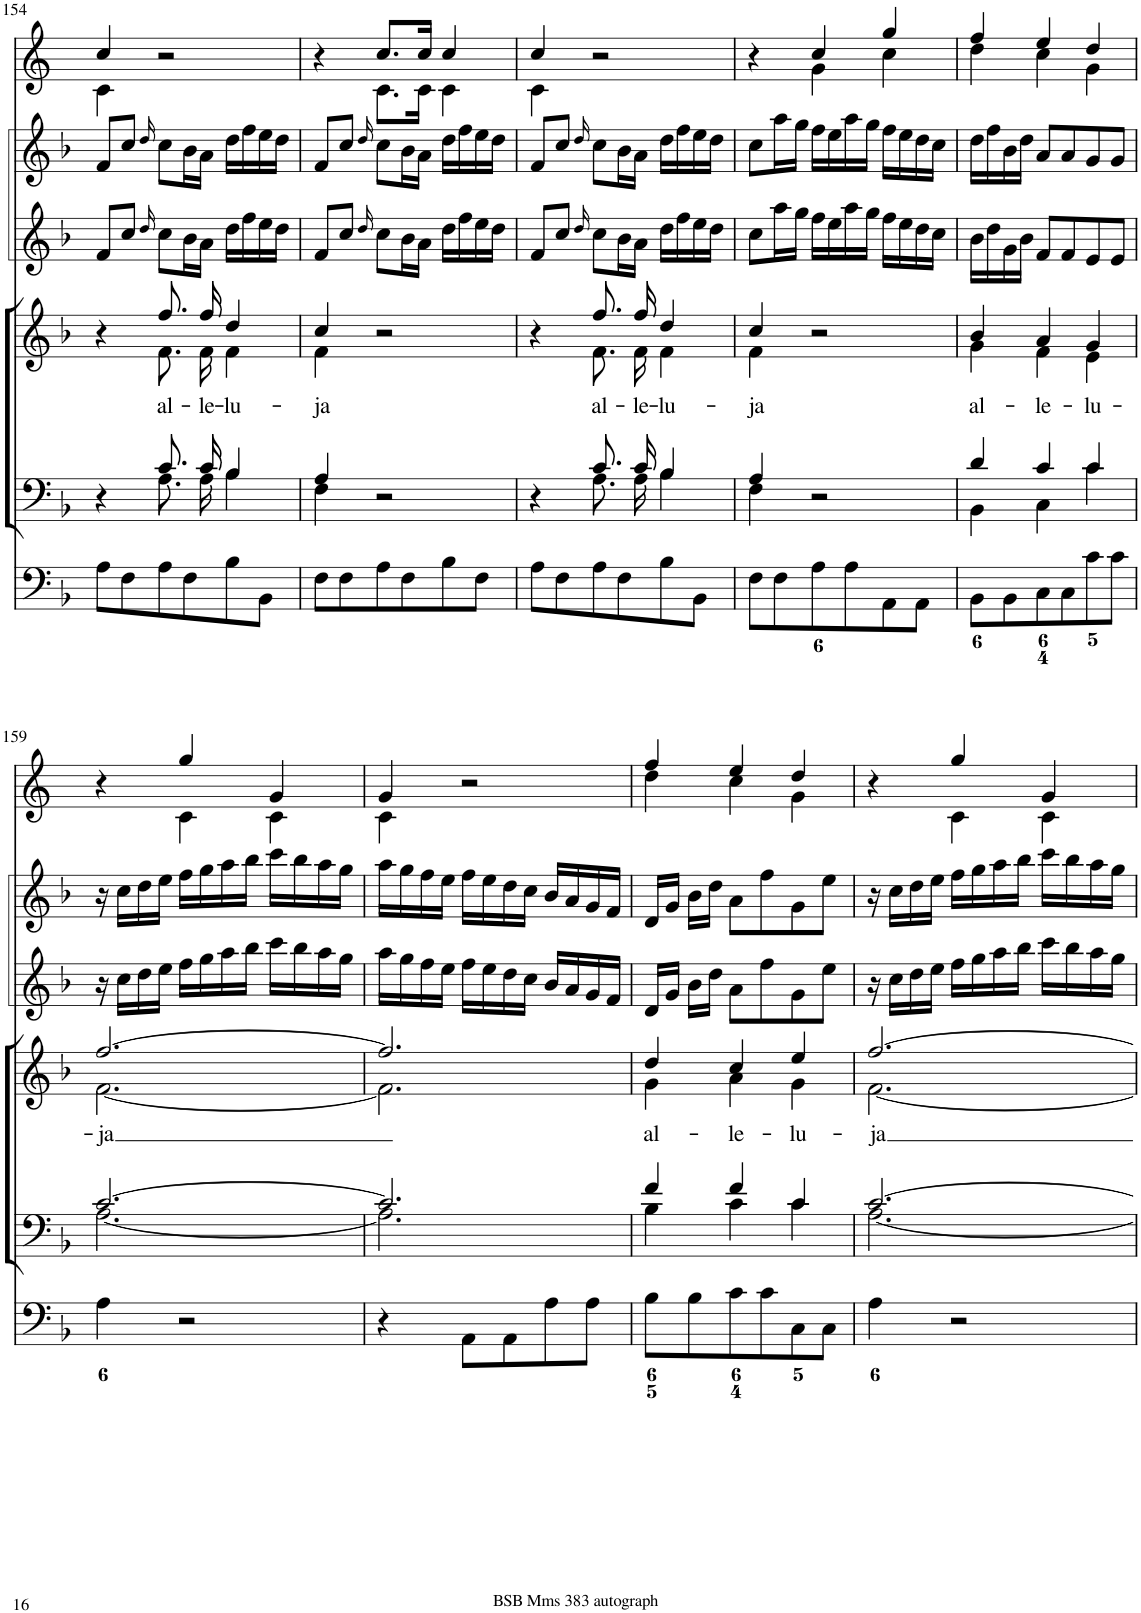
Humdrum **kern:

**kern	**kern	**kern	**text	**kern	**kern	**kern
*part6	*part5	*part4	*part4	*part3	*part2	*part1
*staff6	*staff5	*staff4	*staff4	*staff3	*staff2	*staff1
*I"Organ	*I"Voice	*I"Voice	*	*I"Violin	*I"Violini	*I"Corni in F
*	*	*	*	*I'Vln	*I'Vln	*
!!LO:PB:g=z
*clefF4	*clefF4	*clefG2	*	*clefG2	*clefG2	*clefG2
*	*	*	*	*	*	*Trd4c7
*k[b-]	*k[b-]	*k[b-]	*	*k[b-]	*k[b-]	*k[]
*M3/4	*M3/4	*M3/4	*	*M3/4	*M3/4	*M3/4
=154	=154	=154	=154	=154	=154	=154
*	*^	*^	*	*	*	*^
8A\L	4r	4ryy	4r	4ryy	.	8f/L	8f/L	4cc/	4c\
8F\	.	.	.	.	.	8cc/J	8cc/J	.	.
.	.	.	.	.	.	16qdd/	16qdd/	.	.
!	!	!	!	!	!LO:LY:b	!	!	!	!
8A\	8.c/L	8.A\L	8.ff/L	8.f\L	al-	8cc\L	8cc\L	2r	2ryy
8F\	.	.	.	.	.	16b-\L	16b-\L	.	.
!	!	!	!	!	!LO:LY:b	!	!	!	!
.	16c/Jk	16A\Jk	16ff/Jk	16f\Jk	-le-	16a\JJ	16a\JJ	.	.
!	!	!	!	!	!LO:LY:b	!	!	!	!
8B-\	4B-/	4B-\	4dd/	4f\	-lu-	16dd\LL	16dd\LL	.	.
.	.	.	.	.	.	16ff\	16ff\	.	.
8BB-\J	.	.	.	.	.	16ee\	16ee\	.	.
.	.	.	.	.	.	16dd\JJ	16dd\JJ	.	.
=155	=155	=155	=155	=155	=155	=155	=155	=155	=155
!	!	!	!	!	!LO:LY:b	!	!	!	!
8F\L	4A/	4F\	4cc/	4f\	-ja	8f/L	8f/L	4r	4ryy
8F\	.	.	.	.	.	8cc/J	8cc/J	.	.
.	.	.	.	.	.	16qdd/	16qdd/	.	.
8A\	2r	2ryy	2r	2ryy	.	8cc\L	8cc\L	8.cc/L	8.c\L
8F\	.	.	.	.	.	16b-\L	16b-\L	.	.
.	.	.	.	.	.	16a\JJ	16a\JJ	16cc/Jk	16c\Jk
8B-\	.	.	.	.	.	16dd\LL	16dd\LL	4cc/	4c\
.	.	.	.	.	.	16ff\	16ff\	.	.
8F\J	.	.	.	.	.	16ee\	16ee\	.	.
.	.	.	.	.	.	16dd\JJ	16dd\JJ	.	.
=156	=156	=156	=156	=156	=156	=156	=156	=156	=156
8A\L	4r	4ryy	4r	4ryy	.	8f/L	8f/L	4cc/	4c\
8F\	.	.	.	.	.	8cc/J	8cc/J	.	.
.	.	.	.	.	.	16qdd/	16qdd/	.	.
!	!	!	!	!	!LO:LY:b	!	!	!	!
8A\	8.c/L	8.A\L	8.ff/L	8.f\L	al-	8cc\L	8cc\L	2r	2ryy
8F\	.	.	.	.	.	16b-\L	16b-\L	.	.
!	!	!	!	!	!LO:LY:b	!	!	!	!
.	16c/Jk	16A\Jk	16ff/Jk	16f\Jk	-le-	16a\JJ	16a\JJ	.	.
!	!	!	!	!	!LO:LY:b	!	!	!	!
8B-\	4B-/	4B-\	4dd/	4f\	-lu-	16dd\LL	16dd\LL	.	.
.	.	.	.	.	.	16ff\	16ff\	.	.
8BB-\J	.	.	.	.	.	16ee\	16ee\	.	.
.	.	.	.	.	.	16dd\JJ	16dd\JJ	.	.
=157	=157	=157	=157	=157	=157	=157	=157	=157	=157
!	!	!	!	!	!LO:LY:b	!	!	!	!
8F\L	4A/	4F\	4cc/	4f\	-ja	8cc\L	8cc\L	4r	4ryy
8F\	.	.	.	.	.	16aa\L	16aa\L	.	.
.	.	.	.	.	.	16gg\JJ	16gg\JJ	.	.
8A\	2r	2ryy	2r	2ryy	.	16ff\LL	16ff\LL	4cc/	4g\
.	.	.	.	.	.	16ee\	16ee\	.	.
8A\	.	.	.	.	.	16aa\	16aa\	.	.
.	.	.	.	.	.	16gg\JJ	16gg\JJ	.	.
8AA\	.	.	.	.	.	16ff\LL	16ff\LL	4gg/	4cc\
.	.	.	.	.	.	16ee\	16ee\	.	.
8AA\J	.	.	.	.	.	16dd\	16dd\	.	.
.	.	.	.	.	.	16cc\JJ	16cc\JJ	.	.
=158	=158	=158	=158	=158	=158	=158	=158	=158	=158
!	!	!	!	!	!LO:LY:b	!	!	!	!
8BB-\L	4d/	4BB-\	4b-/	4g\	al-	16b-\LL	16dd\LL	4ff/	4dd\
.	.	.	.	.	.	16dd\	16ff\	.	.
8BB-\	.	.	.	.	.	16g\	16b-\	.	.
.	.	.	.	.	.	16b-\JJ	16dd\JJ	.	.
!	!	!	!	!	!LO:LY:b	!	!	!	!
8C\	4c/	4C\	4a/	4f\	-le-	8f/L	8a/L	4ee/	4cc\
8C\	.	.	.	.	.	8f/	8a/	.	.
!	!	!	!	!	!LO:LY:b	!	!	!	!
8c\	4c/	4c\	4g/	4e\	-lu-	8e/	8g/	4dd/	4g\
8c\J	.	.	.	.	.	8e/J	8g/J	.	.
!!LO:LB:g=z	!!
=159	=159	=159	=159	=159	=159	=159	=159	=159	=159
!	!	!	!	!	!LO:LY:b	!	!	!	!
4A\	[2.c/	[2.A\	[2.ff/	[2.f\	-ja	16r	16r	4r	4ryy
.	.	.	.	.	.	16cc\LL	16cc\LL	.	.
.	.	.	.	.	.	16dd\	16dd\	.	.
.	.	.	.	.	.	16ee\JJ	16ee\JJ	.	.
2r	.	.	.	.	.	16ff\LL	16ff\LL	4gg/	4c\
.	.	.	.	.	.	16gg\	16gg\	.	.
.	.	.	.	.	.	16aa\	16aa\	.	.
.	.	.	.	.	.	16bb-\JJ	16bb-\JJ	.	.
.	.	.	.	.	.	16ccc\LL	16ccc\LL	4g/	4c\
.	.	.	.	.	.	16bb-\	16bb-\	.	.
.	.	.	.	.	.	16aa\	16aa\	.	.
.	.	.	.	.	.	16gg\JJ	16gg\JJ	.	.
=160	=160	=160	=160	=160	=160	=160	=160	=160	=160
4r	2.c/]	2.A\]	2.ff/]	2.f\]	.	16aa\LL	16aa\LL	4g/	4c\
.	.	.	.	.	.	16gg\	16gg\	.	.
.	.	.	.	.	.	16ff\	16ff\	.	.
.	.	.	.	.	.	16ee\JJ	16ee\JJ	.	.
8AA\L	.	.	.	.	.	16ff\LL	16ff\LL	2r	2ryy
.	.	.	.	.	.	16ee\	16ee\	.	.
8AA\	.	.	.	.	.	16dd\	16dd\	.	.
.	.	.	.	.	.	16cc\JJ	16cc\JJ	.	.
8A\	.	.	.	.	.	16b-/LL	16b-/LL	.	.
.	.	.	.	.	.	16a/	16a/	.	.
8A\J	.	.	.	.	.	16g/	16g/	.	.
.	.	.	.	.	.	16f/JJ	16f/JJ	.	.
=161	=161	=161	=161	=161	=161	=161	=161	=161	=161
!	!	!	!	!	!LO:LY:b	!	!	!	!
8B-\L	4f/	4B-\	4dd/	4g\	al-	16d/LL	16d/LL	4ff/	4dd\
.	.	.	.	.	.	16g/JJ	16g/JJ	.	.
8B-\	.	.	.	.	.	16b-\LL	16b-\LL	.	.
.	.	.	.	.	.	16dd\JJ	16dd\JJ	.	.
!	!	!	!	!	!LO:LY:b	!	!	!	!
8c\	4f/	4c\	4cc/	4a\	-le-	8a\L	8a\L	4ee/	4cc\
8c\	.	.	.	.	.	8ff\	8ff\	.	.
!	!	!	!	!	!LO:LY:b	!	!	!	!
8C\	4c/	4c\	4ee/	4g\	-lu-	8g\	8g\	4dd/	4g\
8C\J	.	.	.	.	.	8ee\J	8ee\J	.	.
=162	=162	=162	=162	=162	=162	=162	=162	=162	=162
!	!	!	!	!	!LO:LY:b	!	!	!	!
4A\	[2.c/	[2.A\	[2.ff/	[2.f\	-ja	16r	16r	4r	4ryy
.	.	.	.	.	.	16cc\LL	16cc\LL	.	.
.	.	.	.	.	.	16dd\	16dd\	.	.
.	.	.	.	.	.	16ee\JJ	16ee\JJ	.	.
2r	.	.	.	.	.	16ff\LL	16ff\LL	4gg/	4c\
.	.	.	.	.	.	16gg\	16gg\	.	.
.	.	.	.	.	.	16aa\	16aa\	.	.
.	.	.	.	.	.	16bb-\JJ	16bb-\JJ	.	.
.	.	.	.	.	.	16ccc\LL	16ccc\LL	4g/	4c\
.	.	.	.	.	.	16bb-\	16bb-\	.	.
.	.	.	.	.	.	16aa\	16aa\	.	.
.	.	.	.	.	.	16gg\JJ	16gg\JJ	.	.
*	*v	*v	*	*	*	*	*	*v	*v
*	*	*v	*v	*	*	*	*
=	=	=	=	=	=	=
*-	*-	*-	*-	*-	*-	*-
